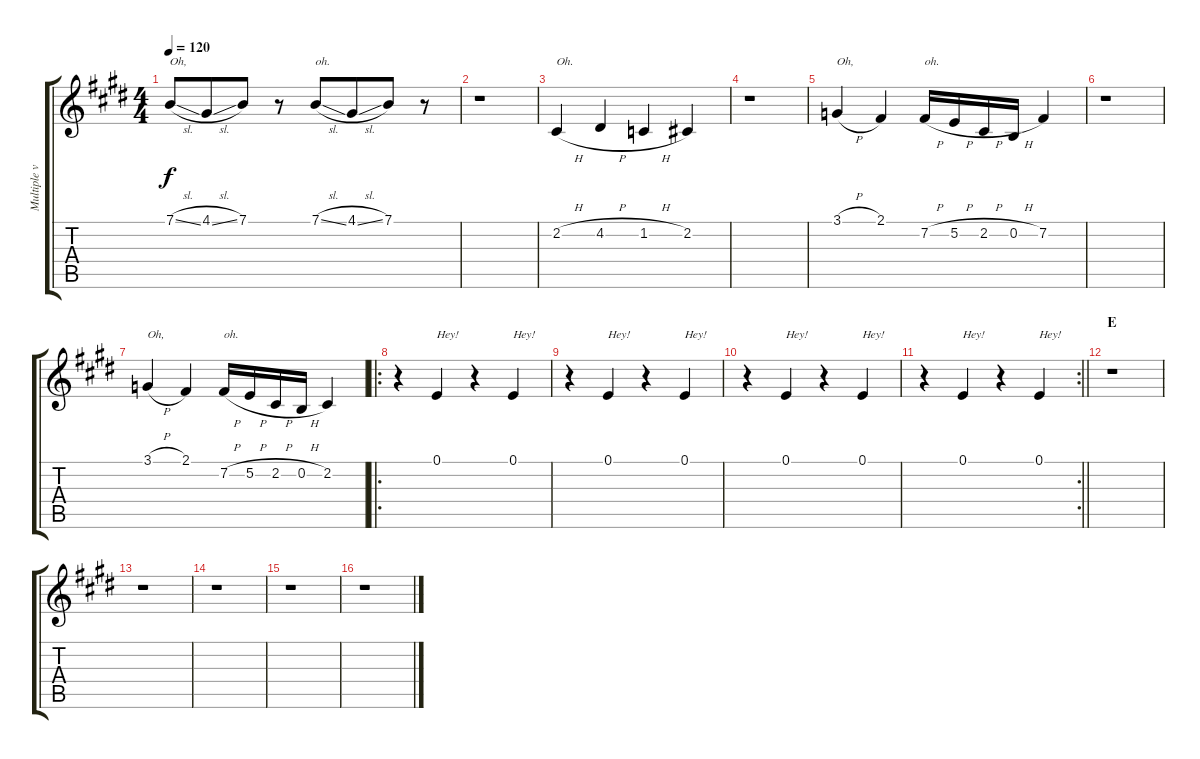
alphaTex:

\track ("Multiple voices" "Multiple v") {instrument choiraahs}
\staff {score tabs}
\tuning (E4 B3 G3 D3 A2 E2) {hide}
\ts (4 4)
\tempo 120
\clef g2
\ks e
7.1{sl}.8{txt "Oh," dy f} 4.1{sl}.8{beam merge} 7.1.8 r.8 7.1{sl}.8{txt "oh."} 4.1{sl}.8{beam merge} 7.1.8 r.8 |
r.1 |
2.2{h}.4{txt "Oh."} 4.2{h}.4 1.2{h}.4 2.2.4 |
r.1 |
3.1{h}.4{txt "Oh,"} 2.1.4 7.2{h}.16{txt "oh."} 5.2{h}.16 2.2{h}.16 0.2{h}.16 7.2.4 |
r.1 |
3.1{h}.4{txt "Oh,"} 2.1.4 7.2{h}.16{txt "oh."} 5.2{h}.16 2.2{h}.16 0.2{h}.16 2.2.4 |
\ro
r.4 0.1.4{txt "Hey!"} r.4 0.1.4{txt "Hey!"} |
r.4 0.1.4{txt "Hey!"} r.4 0.1.4{txt "Hey!"} |
r.4 0.1.4{txt "Hey!"} r.4 0.1.4{txt "Hey!"} |
\rc 2
\barLineRight lightlight
r.4 0.1.4{txt "Hey!"} r.4 0.1.4{txt "Hey!"} |
\section ("" "E")
r.1 |
r.1 |
r.1 |
r.1 |
r.1
